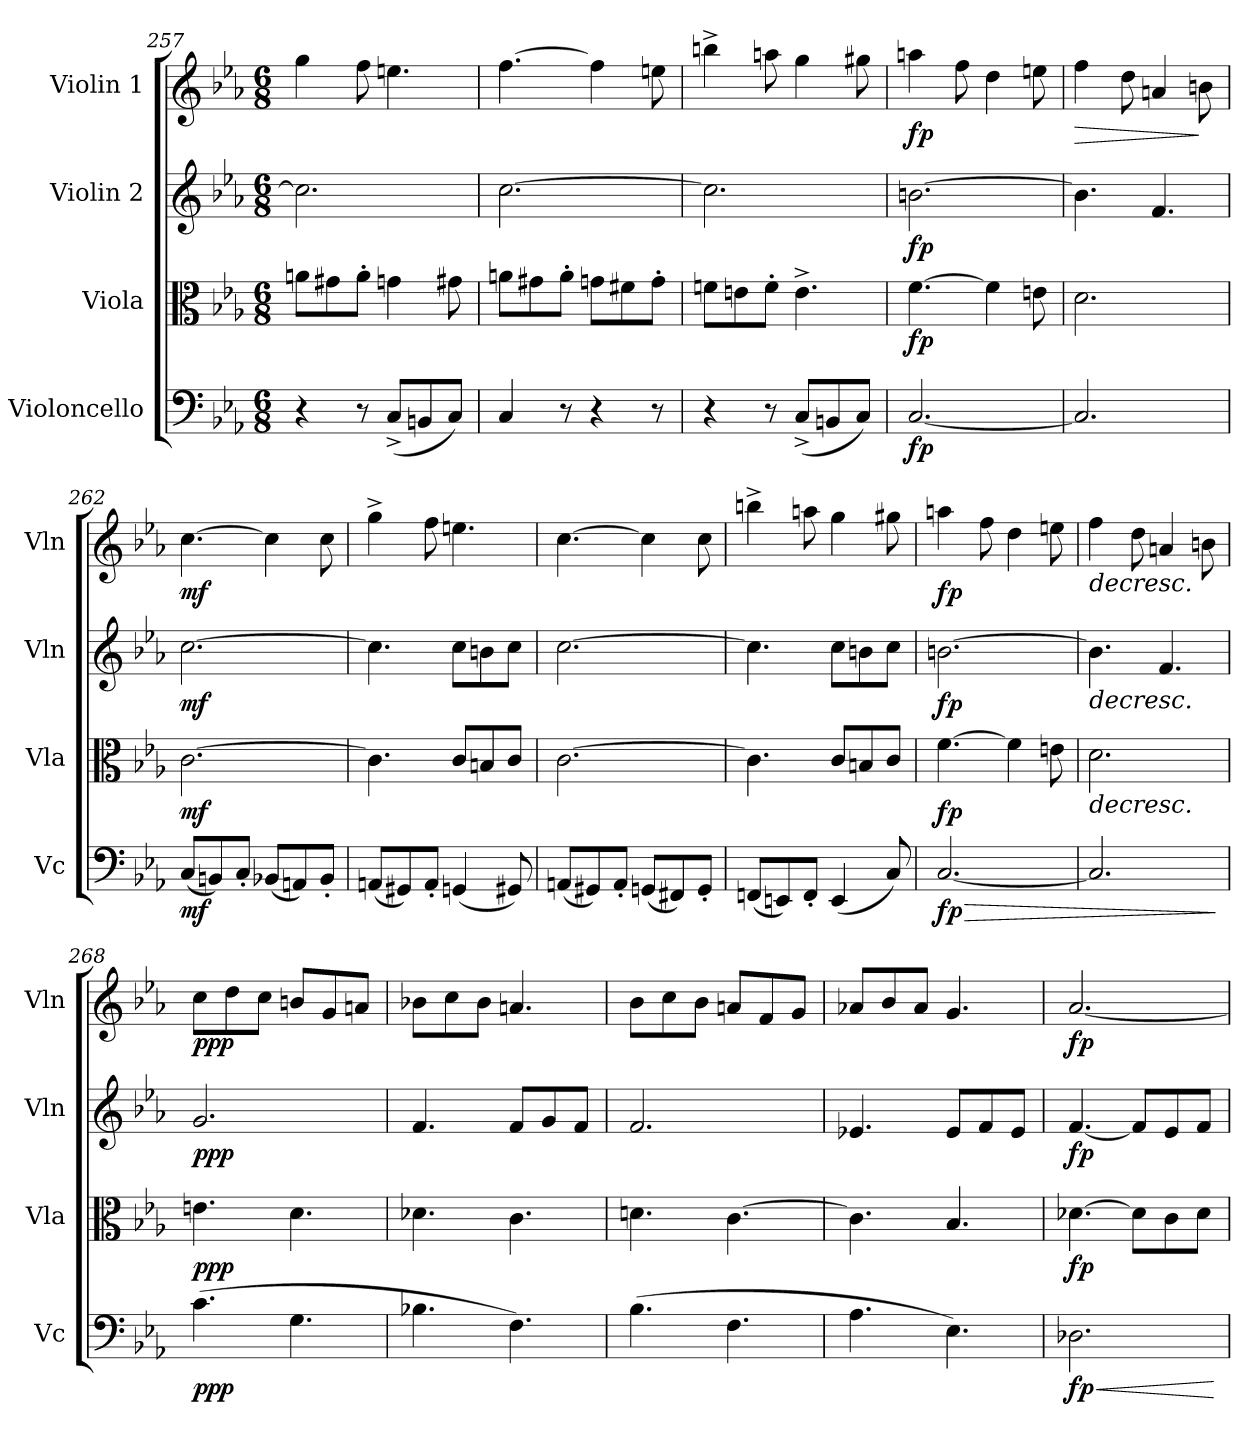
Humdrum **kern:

**kern	**dynam	**kern	**dynam	**kern	**dynam	**kern	**dynam
*part4	*part4	*part3	*part3	*part2	*part2	*part1	*part1
*staff4	*staff4	*staff3	*staff3	*staff2	*staff2	*staff1	*staff1
*I"Violoncello	*	*I"Viola	*	*I"Violin 2	*	*I"Violin 1	*
*I'Vc	*	*I'Vla	*	*I'Vln	*	*I'Vln	*
!!LO:LB:g=z
*clefF4	*	*clefC3	*	*clefG2	*	*clefG2	*
*k[b-e-a-]	*	*k[b-e-a-]	*	*k[b-e-a-]	*	*k[b-e-a-]	*
*M6/8	*	*M6/8	*	*M6/8	*	*M6/8	*
=257	=257	=257	=257	=257	=257	=257	=257
4r	.	8an\L	.	2.cc\]	.	4gg\	.
.	.	8g#X\	.	.	.	.	.
8r	.	8a'\J	.	.	.	8ff\	.
(8C^/L	.	4gn\	.	.	.	4.een\	.
8BBn/	.	.	.	.	.	.	.
8C/J)	.	8g#X\	.	.	.	.	.
=258	=258	=258	=258	=258	=258	=258	=258
4C/	.	8an\L	.	[2.cc\	.	[4.ff\	.
.	.	8g#X\	.	.	.	.	.
8r	.	8a'\J	.	.	.	.	.
4r	.	8gn\L	.	.	.	4ff\]	.
.	.	8f#X\	.	.	.	.	.
8r	.	8g'\J	.	.	.	8een\	.
=259	=259	=259	=259	=259	=259	=259	=259
4r	.	8fn\L	.	2.cc\]	.	4bbn^\	.
.	.	8en\	.	.	.	.	.
8r	.	8f'\J	.	.	.	8aan\	.
(8C^/L	.	4.e^\	.	.	.	4gg\	.
8BBn/	.	.	.	.	.	.	.
8C/J)	.	.	.	.	.	8gg#X\	.
=260	=260	=260	=260	=260	=260	=260	=260
!	!LO:DY:b	!	!LO:DY:b	!	!LO:DY:b	!	!LO:DY:b
[2.C/	fp	[4.f\	fp	[2.bn\	fp	4aan\	fp
.	.	.	.	.	.	8ff\	.
.	.	4f\]	.	.	.	4dd\	.
.	.	8en\	.	.	.	8een\	.
=261	=261	=261	=261	=261	=261	=261	=261
!	!	!	!	!	!	!	!LO:HP:b
2.C/]	.	2.d\	.	4.b\]	.	4ff\	>
.	.	.	.	.	.	8dd\	.
.	.	.	.	4.f/	.	4an/	.
.	.	.	.	.	.	8bn\	]
=262	=262	=262	=262	=262	=262	=262	=262
!	!LO:DY:b	!	!LO:DY:b	!	!LO:DY:b	!	!LO:DY:b
(8C/L	mf	[2.c\	mf	[2.cc\	mf	[4.cc\	mf
8BBn/)	.	.	.	.	.	.	.
8C'/J	.	.	.	.	.	.	.
(8BB-X/L	.	.	.	.	.	4cc\]	.
8AAn/)	.	.	.	.	.	.	.
8BB-'/J	.	.	.	.	.	8cc\	.
=263	=263	=263	=263	=263	=263	=263	=263
(8AAn/L	.	4.c\]	.	4.cc\]	.	4gg^\	.
8GG#X/)	.	.	.	.	.	.	.
8AA'/J	.	.	.	.	.	8ff\	.
(4GGn/	.	8c/L	.	8cc\L	.	4.een\	.
.	.	8Bn/	.	8bn\	.	.	.
8GG#X/)	.	8c/J	.	8cc\J	.	.	.
=264	=264	=264	=264	=264	=264	=264	=264
(8AAn/L	.	[2.c\	.	[2.cc\	.	[4.cc\	.
8GG#X/)	.	.	.	.	.	.	.
8AA'/J	.	.	.	.	.	.	.
(8GGn/L	.	.	.	.	.	4cc\]	.
8FF#X/)	.	.	.	.	.	.	.
8GG'/J	.	.	.	.	.	8cc\	.
!!LO:PB:g=z
=265	=265	=265	=265	=265	=265	=265	=265
(8FFn/L	.	4.c\]	.	4.cc\]	.	4bbn^\	.
8EEn/)	.	.	.	.	.	.	.
8FF'/J	.	.	.	.	.	8aan\	.
(4EE/	.	8c/L	.	8cc\L	.	4gg\	.
.	.	8Bn/	.	8bn\	.	.	.
8C/)	.	8c/J	.	8cc\J	.	8gg#X\	.
=266	=266	=266	=266	=266	=266	=266	=266
!	!LO:HP:b	!	!	!	!	!	!
!	!LO:DY:n=1:b	!	!LO:DY:b	!	!LO:DY:b	!	!LO:DY:b
[2.C/	> fp	[4.f\	fp	[2.bn\	fp	4aan\	fp
.	.	.	.	.	.	8ff\	.
.	.	4f\]	.	.	.	4dd\	.
.	.	8en\	.	.	.	8een\	.
=267	=267	=267	=267	=267	=267	=267	=267
!	!	!	!LO:HP:b	!	!LO:HP:b	!	!LO:HP:b
2.C/]	.	2.d\	>	4.b\]	>	4ff\	>
.	.	.	.	.	.	8dd\	.
.	.	.	.	4.f/	.	4an/	.
.	.	.	.	.	.	8bn\	.
.	]	.	.	.	.	.	.
=268	=268	=268	=268	=268	=268	=268	=268
!	!LO:DY:b	!	!LO:DY:b	!	!LO:DY:b	!	!LO:DY:b
(4.c\	ppp	4.en\	ppp	2.g/	ppp	8cc\L	ppp
.	.	.	.	.	.	8dd\	.
.	.	.	.	.	.	8cc\J	]
4.G\	.	4.d\	.	.	.	8bn/L	.
.	.	.	.	.	.	8g/	.
.	.	.	.	.	.	8an/J	.
.	.	.	]	.	]	.	.
=269	=269	=269	=269	=269	=269	=269	=269
4.B-X\	.	4.d-X\	.	4.f/	.	8b-X\L	.
.	.	.	.	.	.	8cc\	.
.	.	.	.	.	.	8b-\J	.
4.F\)	.	4.c\	.	8f/L	.	4.an/	.
.	.	.	.	8g/	.	.	.
.	.	.	.	8f/J	.	.	.
=270	=270	=270	=270	=270	=270	=270	=270
(4.B-\	.	4.dn\	.	2.f/	.	8b-\L	.
.	.	.	.	.	.	8cc\	.
.	.	.	.	.	.	8b-\J	.
4.F\	.	[4.c\	.	.	.	8an/L	.
.	.	.	.	.	.	8f/	.
.	.	.	.	.	.	8g/J	.
=271	=271	=271	=271	=271	=271	=271	=271
4.A-\	.	4.c\]	.	4.e-X/	.	8a-X/L	.
.	.	.	.	.	.	8b-/	.
.	.	.	.	.	.	8a-/J	.
4.E-\)	.	4.B-/	.	8e-/L	.	4.g/	.
.	.	.	.	8f/	.	.	.
.	.	.	.	8e-/J	.	.	.
=272	=272	=272	=272	=272	=272	=272	=272
!	!LO:HP:b	!	!	!	!	!	!
!	!LO:DY:n=1:b	!	!LO:DY:b	!	!LO:DY:b	!	!LO:DY:b
2.D-X\	< fp	[4.d-X\	fp	[4.f/	fp	[2.a-/	fp
.	.	8d-\L]	.	8f/L]	.	.	.
.	.	8c\	.	8e-/	.	.	.
.	.	8d-\J	.	8f/J	.	.	.
.	[	.	.	.	.	.	.
=	=	=	=	=	=	=	=
*-	*-	*-	*-	*-	*-	*-	*-
